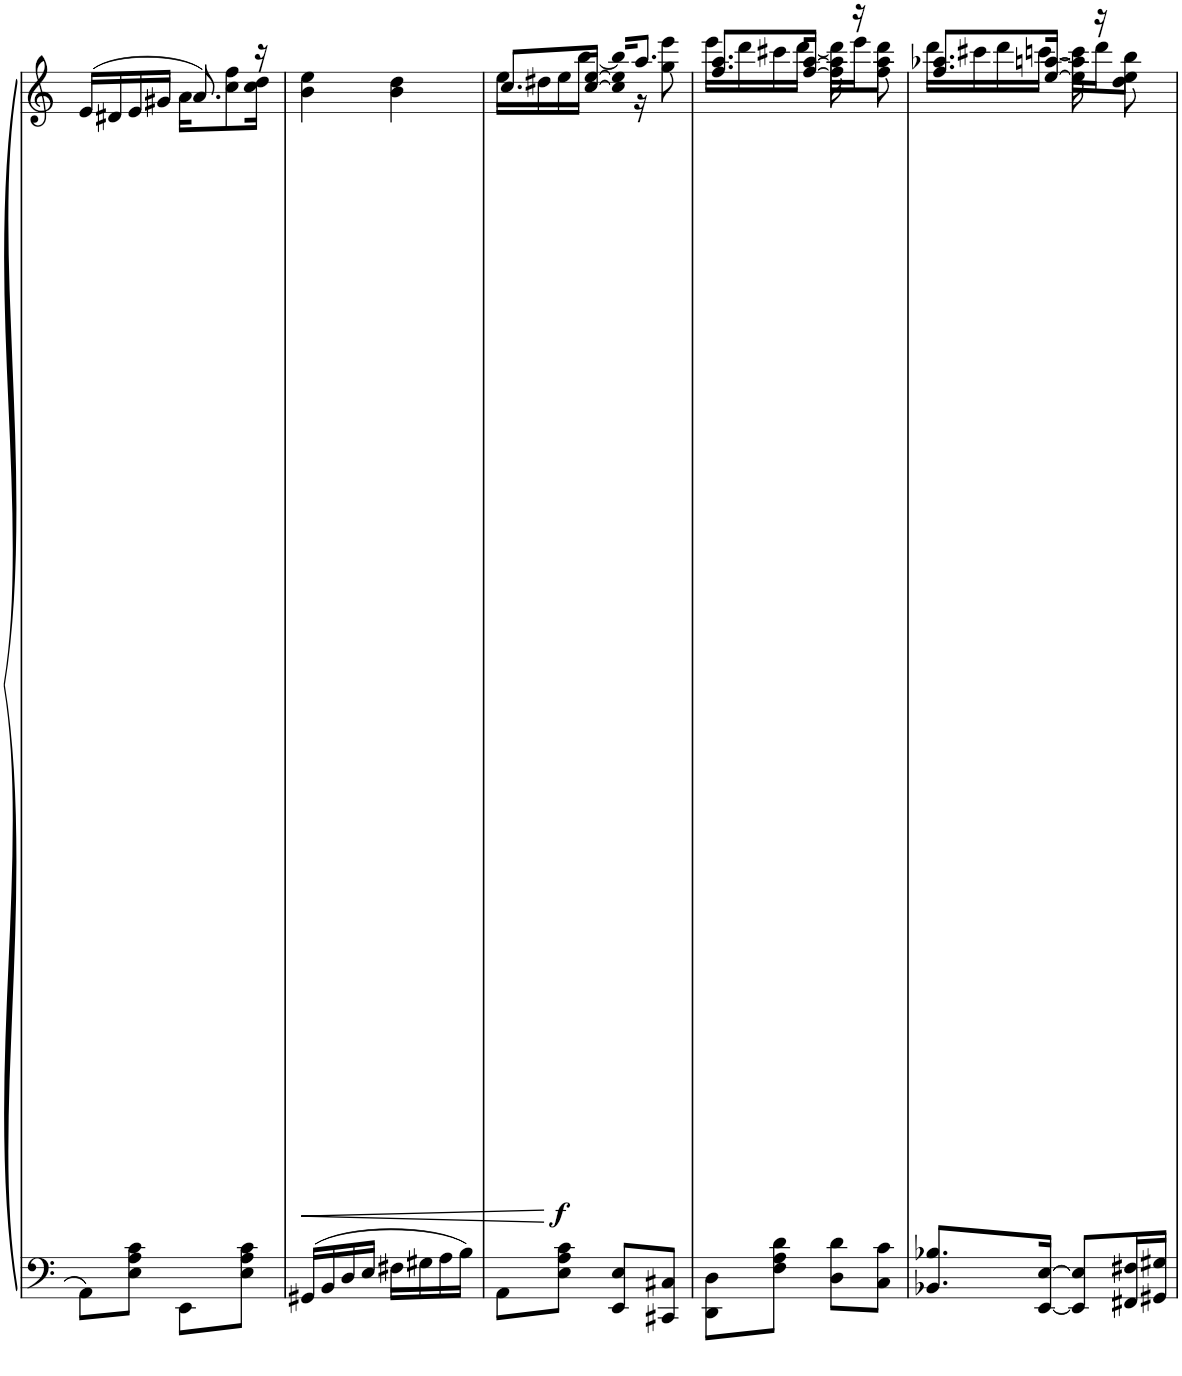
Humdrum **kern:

**kern	**kern	**dynam
*part1	*part1	*part1
*staff2	*staff1	*staff1/2
*I"Piano	*	*
*I'Pno	*	*
!!LO:PB:g=z
*clefF4	*clefG2	*
*k[]	*k[]	*
*M2/4	*M2/4	*
=45	=45	=45
*	*^	*
8AA\L	(16e/LL	4ryy	.
.	16d#X/	.	.
8E\ 8A\ 8c\J	16e/	.	.
.	16g#X/JJ	.	.
8EE\L	8.a/)	16a\KL	.
.	.	8cc\ 8ff\	.
8E\ 8A\ 8c\J	.	.	.
.	16r	16cc\ 16dd\Jk	.
=46	=46	=46	=46
!	!	!	!LO:HP:b
*	*v	*v	*
16GG#X/LL	4b\ 4ee\	<
16BB/	.	.
16D/	.	.
16E/JJ	.	.
16F#X\LL	4b\ 4dd\	.
16G#X\	.	.
16A\	.	.
16B\JJ	.	.
.	.	[
=47	=47	=47
*	*^	*
!	!	!	!LO:DY:b
8AA\L	8.cc/L	16ee\LL	f
.	.	16dd#X\	.
8E\ 8A\ 8c\J	.	16ee\	.
.	[16cc/ [16ee/Jk	[16bb\JJ	.
8EE/ 8E/L	16cc] 16ee]KL	16bb]	.
.	8.aa/J	16r	.
8CC#X/ 8C#X/J	.	8gg\ 8eee\	.
=48	=48	=48	=48
8DD\ 8D\L	8.ff/ 8.aa/L	16eee\LL	.
.	.	16ddd\	.
8F\ 8A\ 8d\J	.	16ccc#X\	.
.	[16ff/ [16aa/Jk	[16ddd\JJ	.
8D\ 8d\L	16ff\] 16aa\]	16ddd\LL]	.
.	16r	16eee\J	.
8C\ 8c\J	8ff\ 8aa\	8ddd\J	.
=49	=49	=49	=49
8.BB-X/ 8.B-X/L	8.ff/ 8.aa-X/L	16ddd\LL	.
.	.	16ccc#X\	.
.	.	16ddd\	.
[16EE/ [16E/Jk	[16ee/ [16aan/Jk	[16cccn\JJ	.
8EE/] 8E/]L	16ee\] 16aa\]	16ccc\LL]	.
.	16r	16ddd\J	.
16FF#X/ 16F#X/L	8dd\ 8ee\	8bb\J	.
16GG#X/ 16G#X/JJ	.	.	.
*	*v	*v	*
=	=	=
*-	*-	*-
